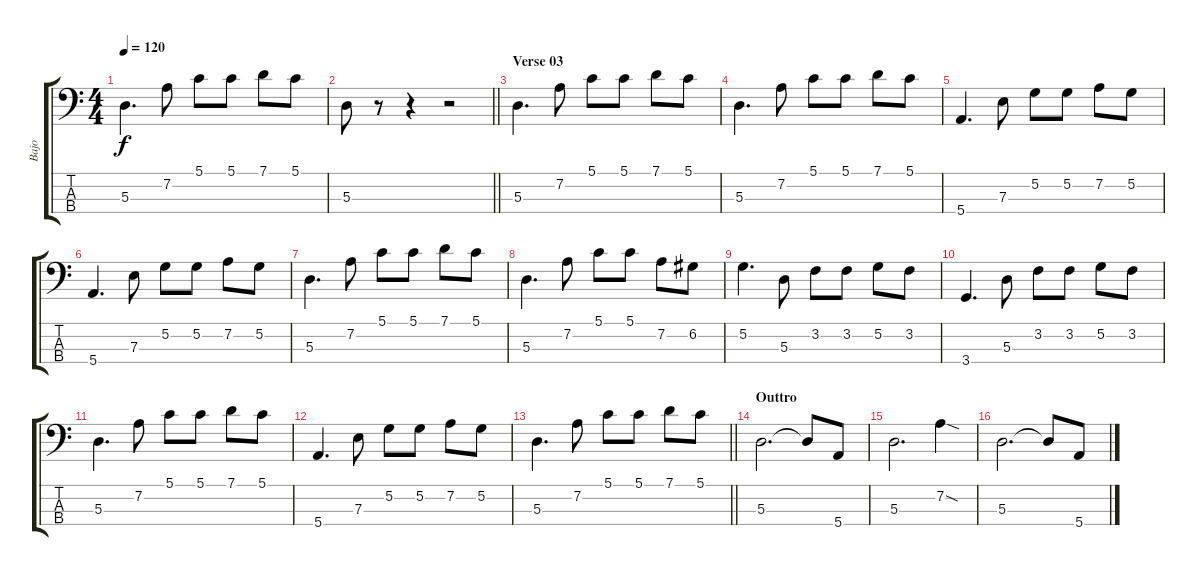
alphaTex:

\track ("Bajo" "Bajo") {instrument electricbassfinger}
\staff {score tabs}
\tuning (G2 D2 A1 E1) {hide}
\ts (4 4)
\tempo 120
\clef f4
\ks c
5.3.4{d dy f} 7.2.8 5.1.8 5.1.8 7.1.8 5.1.8 |
\barLineRight lightlight
5.3.8 r.8 r.4 r.2 |
\section ("" "Verse 03")
5.3.4{d} 7.2.8 5.1.8 5.1.8 7.1.8 5.1.8 |
5.3.4{d} 7.2.8 5.1.8 5.1.8 7.1.8 5.1.8 |
5.4.4{d} 7.3.8 5.2.8 5.2.8 7.2.8 5.2.8 |
5.4.4{d} 7.3.8 5.2.8 5.2.8 7.2.8 5.2.8 |
5.3.4{d} 7.2.8 5.1.8 5.1.8 7.1.8 5.1.8 |
5.3.4{d} 7.2.8 5.1.8 5.1.8 7.2.8 6.2.8 |
5.2.4{d} 5.3.8 3.2.8 3.2.8 5.2.8 3.2.8 |
3.4.4{d} 5.3.8 3.2.8 3.2.8 5.2.8 3.2.8 |
5.3.4{d} 7.2.8 5.1.8 5.1.8 7.1.8 5.1.8 |
5.4.4{d} 7.3.8 5.2.8 5.2.8 7.2.8 5.2.8 |
\barLineRight lightlight
5.3.4{d} 7.2.8 5.1.8 5.1.8 7.1.8 5.1.8 |
\section ("" "Outtro")
5.3.2{d} 5.3{t}.8 5.4.8 |
5.3.2{d} 7.2{sod}.4 |
5.3.2{d} 5.3{t}.8 5.4.8
